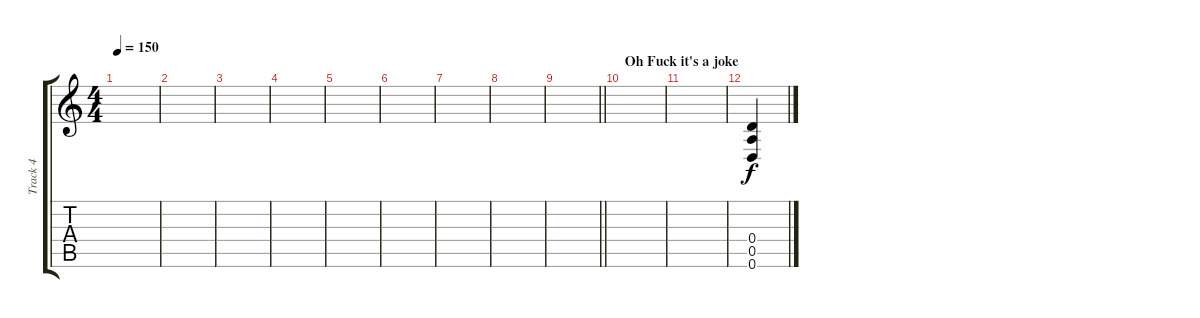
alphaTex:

\track ("Track 4" "Track 4") {instrument electricguitarclean}
\staff {score tabs}
\tuning (E4 B3 G3 D3 A2 D2) {hide}
\ts (4 4)
\tempo 150
\clef g2
\ks c
|
|
|
|
|
|
|
|
\barLineRight lightlight
|
\section ("" "Oh Fuck it's a joke")
|
|
(0.4 0.5 0.6).4
